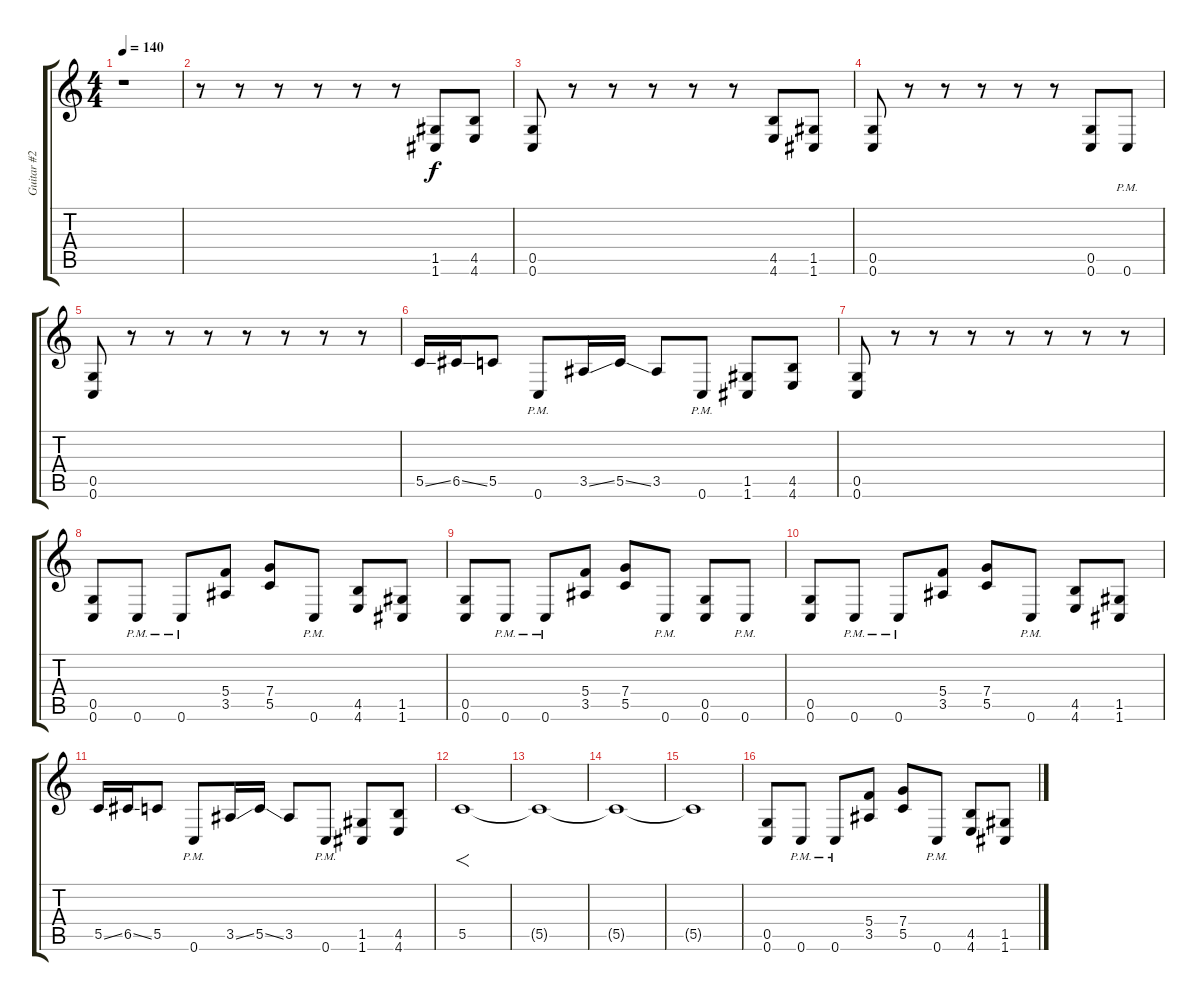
\track ("Guitar #2 [Earl Pitts]" "Guitar #2 ") {instrument distortionguitar}
\staff {score tabs}
\tuning (D4 A3 F3 C3 G2 C2) {hide}
\ts (4 4)
\tempo 140
\clef g2
\ks c
r.1{dy f} |
r.8 r.8 r.8 r.8 r.8 r.8 (1.5 1.6).8 (4.5 4.6).8 |
(0.5 0.6).8 r.8 r.8 r.8 r.8 r.8 (4.5 4.6).8 (1.5 1.6).8 |
(0.5 0.6).8 r.8 r.8 r.8 r.8 r.8 (0.5 0.6).8 0.6{pm}.8 |
(0.5 0.6).8 r.8 r.8 r.8 r.8 r.8 r.8 r.8 |
5.5{ss}.16 6.5{ss}.16 5.5.8 0.6{pm}.8 3.5{ss}.16 5.5{ss}.16 3.5.8 0.6{pm}.8 (1.5 1.6).8 (4.5 4.6).8 |
(0.5 0.6).8 r.8 r.8 r.8 r.8 r.8 r.8 r.8 |
(0.5 0.6).8 0.6{pm}.8 0.6{pm}.8 (5.4 3.5).8 (7.4 5.5).8 0.6{pm}.8 (4.5 4.6).8 (1.5 1.6).8 |
(0.5 0.6).8 0.6{pm}.8 0.6{pm}.8 (5.4 3.5).8 (7.4 5.5).8 0.6{pm}.8 (0.5 0.6).8 0.6{pm}.8 |
(0.5 0.6).8 0.6{pm}.8 0.6{pm}.8 (5.4 3.5).8 (7.4 5.5).8 0.6{pm}.8 (4.5 4.6).8 (1.5 1.6).8 |
5.5{ss}.16 6.5{ss}.16 5.5.8 0.6{pm}.8 3.5{ss}.16 5.5{ss}.16 3.5.8 0.6{pm}.8 (1.5 1.6).8 (4.5 4.6).8 |
5.5.1{f} |
5.5{t}.1 |
5.5{t}.1 |
5.5{t}.1 |
(0.5 0.6).8 0.6{pm}.8 0.6{pm}.8 (5.4 3.5).8 (7.4 5.5).8 0.6{pm}.8 (4.5 4.6).8 (1.5 1.6).8
